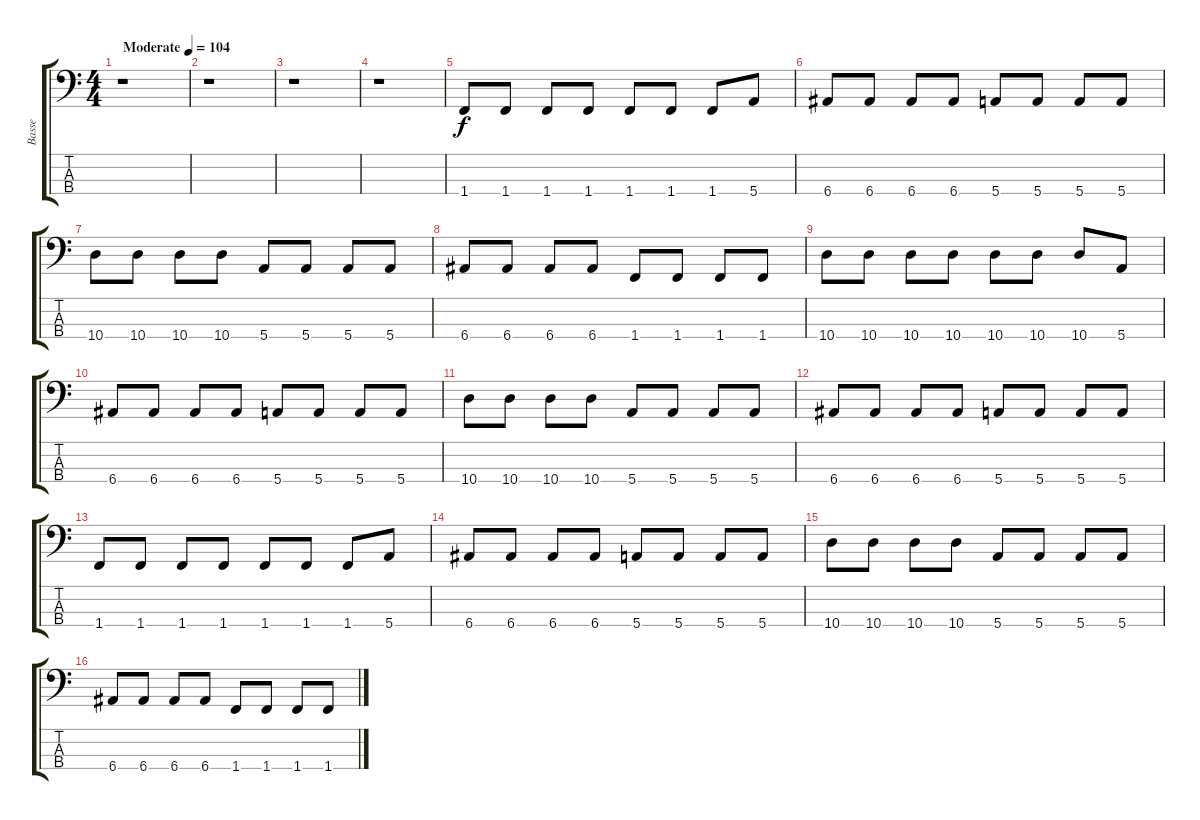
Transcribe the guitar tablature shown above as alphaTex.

\track ("Basse" "Basse") {instrument electricbasspick}
\staff {score tabs}
\tuning (G2 D2 A1 E1) {hide}
\ts (4 4)
\tempo (104 "Moderate")
\clef f4
\ks c
r.1{dy f instrument electricbasspick} |
r.1 |
r.1 |
r.1 |
1.4.8 1.4.8 1.4.8 1.4.8 1.4.8 1.4.8 1.4.8 5.4.8 |
6.4.8 6.4.8 6.4.8 6.4.8 5.4.8 5.4.8 5.4.8 5.4.8 |
10.4.8 10.4.8 10.4.8 10.4.8 5.4.8 5.4.8 5.4.8 5.4.8 |
6.4.8 6.4.8 6.4.8 6.4.8 1.4.8 1.4.8 1.4.8 1.4.8 |
10.4.8 10.4.8 10.4.8 10.4.8 10.4.8 10.4.8 10.4.8 5.4.8 |
6.4.8 6.4.8 6.4.8 6.4.8 5.4.8 5.4.8 5.4.8 5.4.8 |
10.4.8 10.4.8 10.4.8 10.4.8 5.4.8 5.4.8 5.4.8 5.4.8 |
6.4.8 6.4.8 6.4.8 6.4.8 5.4.8 5.4.8 5.4.8 5.4.8 |
1.4.8 1.4.8 1.4.8 1.4.8 1.4.8 1.4.8 1.4.8 5.4.8 |
6.4.8 6.4.8 6.4.8 6.4.8 5.4.8 5.4.8 5.4.8 5.4.8 |
10.4.8 10.4.8 10.4.8 10.4.8 5.4.8 5.4.8 5.4.8 5.4.8 |
6.4.8 6.4.8 6.4.8 6.4.8 1.4.8 1.4.8 1.4.8 1.4.8
